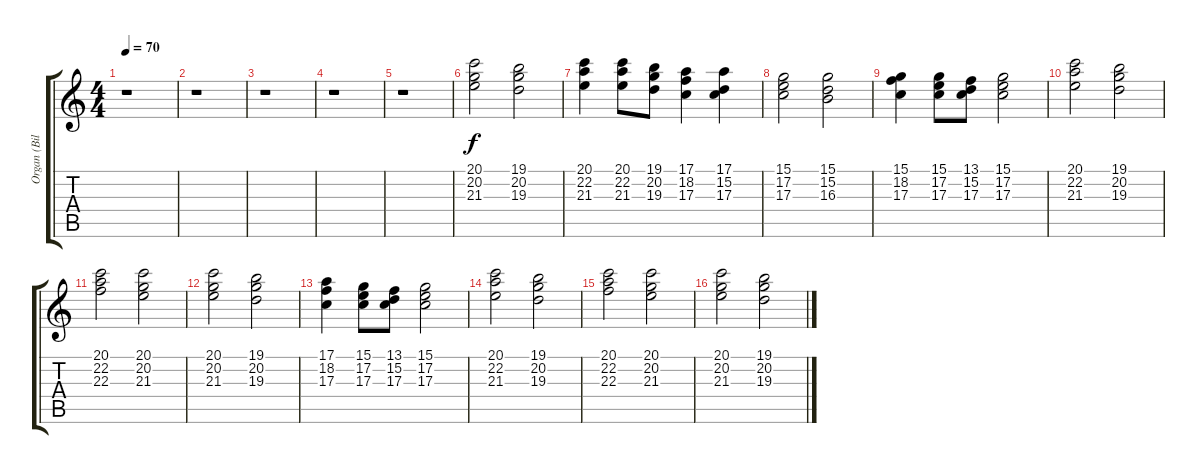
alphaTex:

\track ("Organ (Billy Preston)" "Organ (Bil") {instrument drawbarorgan}
\staff {score tabs}
\tuning (E4 B3 G3 D3 A2 E2) {hide}
\ts (4 4)
\tempo 70
\clef g2
\ks c
r.1{dy f} |
r.1 |
r.1 |
r.1 |
r.1 |
(20.1 20.2 21.3).2 (19.1 20.2 19.3).2 |
(20.1 22.2 21.3).4 (20.1 22.2 21.3).8 (19.1 20.2 19.3).8 (17.1 18.2 17.3).4 (17.1 15.2 17.3).4 |
(15.1 17.2 17.3).2 (15.1 15.2 16.3).2 |
(15.1 18.2 17.3).4 (15.1 17.2 17.3).8 (13.1 15.2 17.3).8 (15.1 17.2 17.3).2 |
(20.1 22.2 21.3).2 (19.1 20.2 19.3).2 |
(20.1 22.2 22.3).2 (20.1 20.2 21.3).2 |
(20.1 20.2 21.3).2 (19.1 20.2 19.3).2 |
(17.1 18.2 17.3).4 (15.1 17.2 17.3).8 (13.1 15.2 17.3).8 (15.1 17.2 17.3).2 |
(20.1 22.2 21.3).2 (19.1 20.2 19.3).2 |
(20.1 22.2 22.3).2 (20.1 20.2 21.3).2 |
(20.1 20.2 21.3).2 (19.1 20.2 19.3).2
